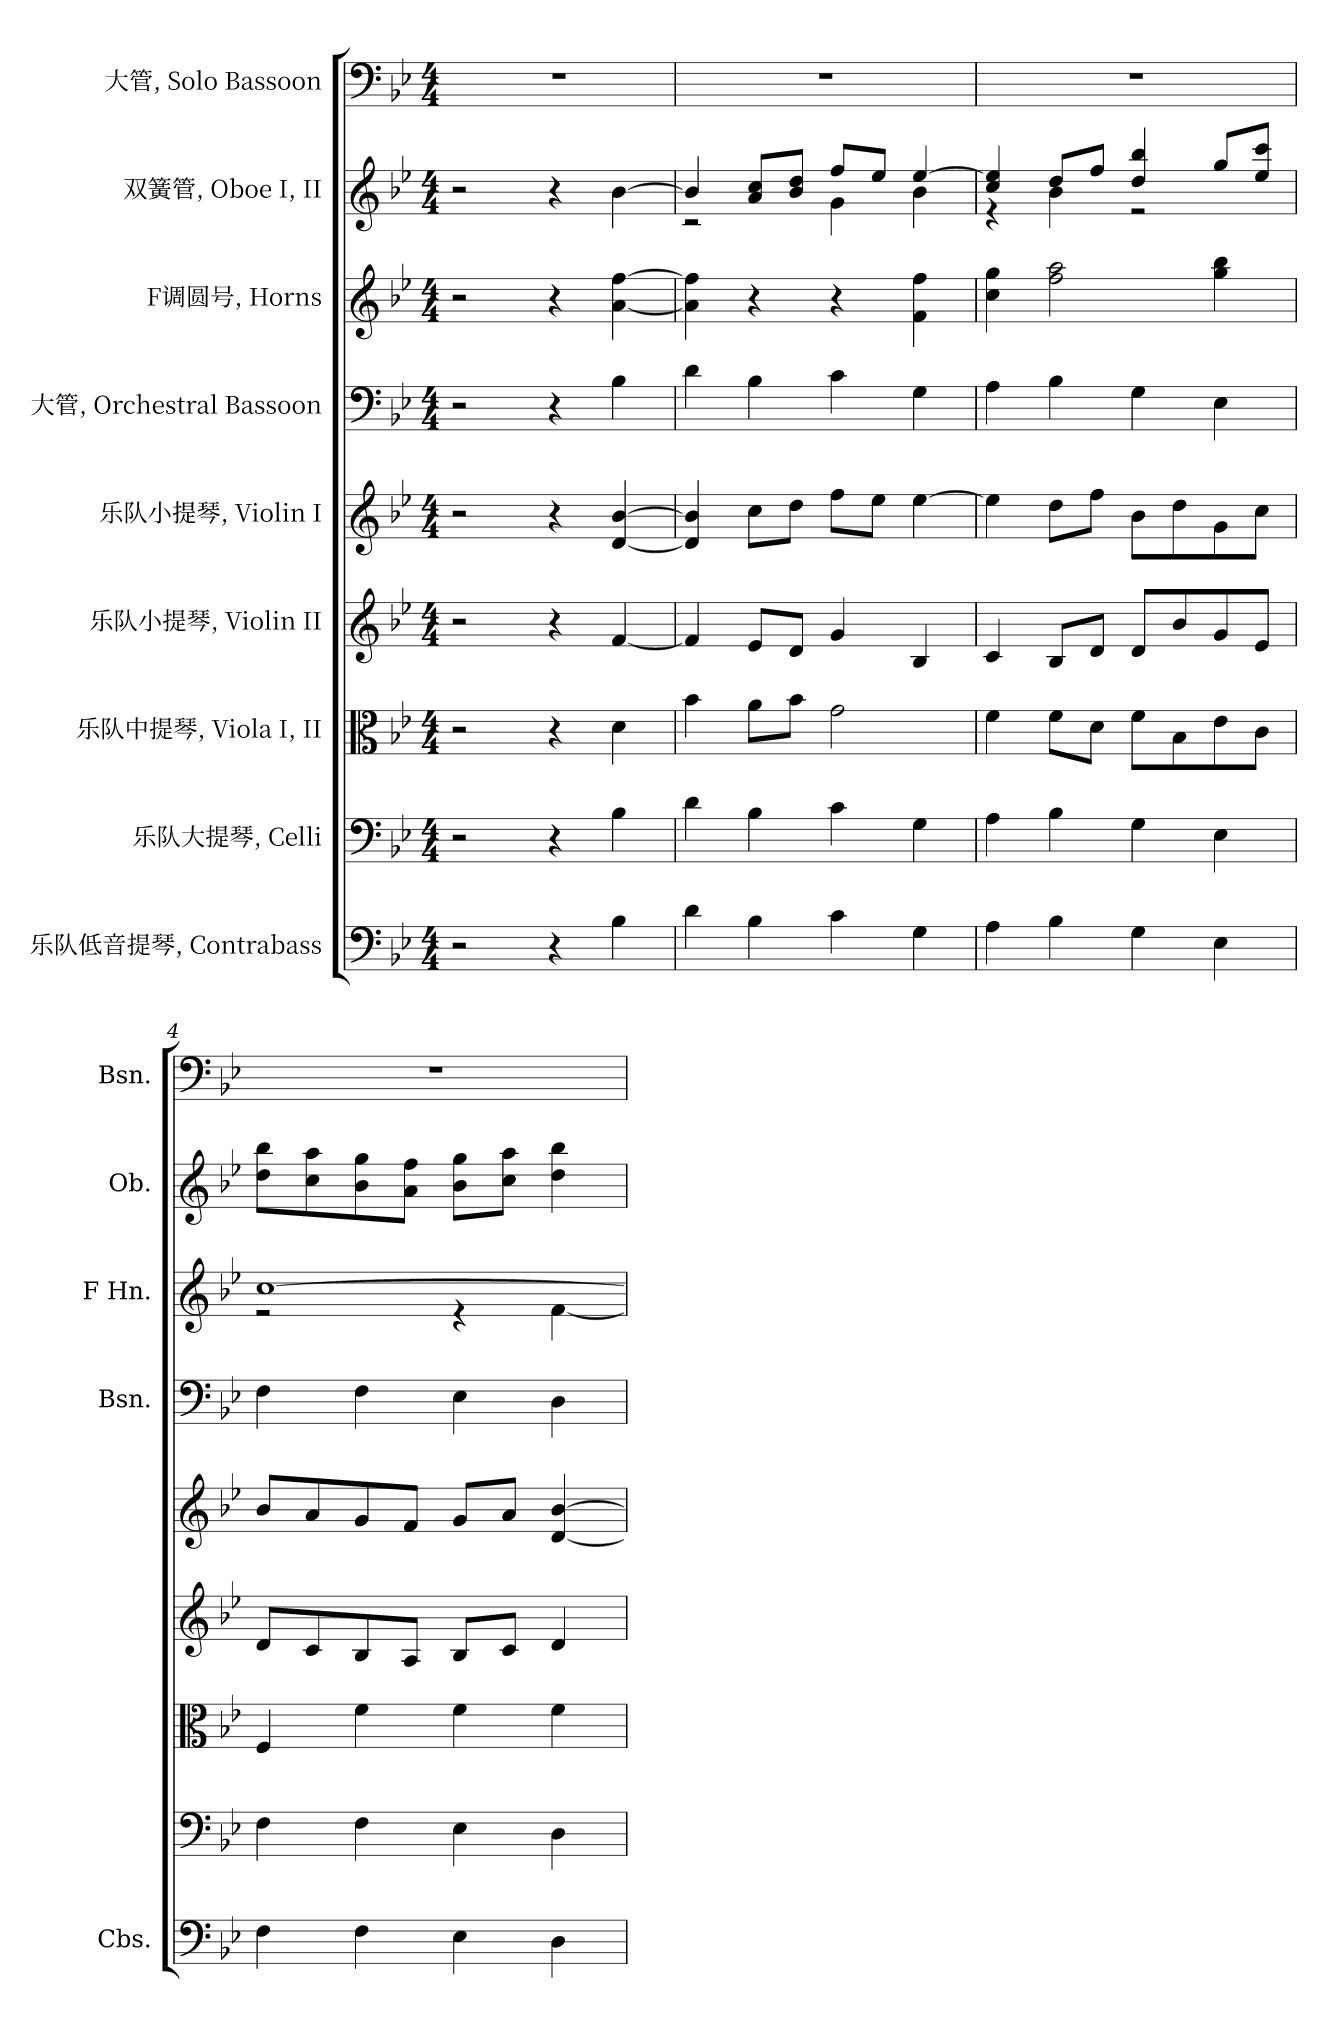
**kern	**kern	**kern	**kern	**kern	**kern	**kern	**kern	**kern
*part9	*part8	*part7	*part6	*part5	*part4	*part3	*part2	*part1
*staff9	*staff8	*staff7	*staff6	*staff5	*staff4	*staff3	*staff2	*staff1
*I"乐队低音提琴, Contrabass	*I"乐队大提琴, Celli	*I"乐队中提琴, Viola I, II	*I"乐队小提琴, Violin II	*I"乐队小提琴, Violin I	*I"大管, Orchestral Bassoon	*I"F调圆号, Horns	*I"双簧管, Oboe I, II	*I"大管, Solo Bassoon
*I'Cbs.	*	*	*	*	*I'Bsn.	*I'F Hn.	*I'Ob.	*I'Bsn.
*clefF4	*clefF4	*clefC3	*clefG2	*clefG2	*clefF4	*clefG2	*clefG2	*clefF4
*ITrd7c12	*	*	*	*	*	*ITrd4c7	*	*
*k[b-e-]	*k[b-e-]	*k[b-e-]	*k[b-e-]	*k[b-e-]	*k[b-e-]	*k[b-e-a-]	*k[b-e-]	*k[b-e-]
*M4/4	*M4/4	*M4/4	*M4/4	*M4/4	*M4/4	*M4/4	*M4/4	*M4/4
*MM108	*MM108	*MM108	*MM108	*MM108	*MM108	*MM108	*MM108	*MM108
=1	=1	=1	=1	=1	=1	=1	=1	=1
2r	2r	2r	2r	2r	2r	2r	2r	1r
4r	4r	4r	4r	4r	4r	4r	4r	.
4BB-\	4B-\	4d\	[4f/	[4d/ [4b-/	4B-\	[4d\ [4b-\	[4b-\	.
=2	=2	=2	=2	=2	=2	=2	=2	=2
*	*	*	*	*	*	*	*^	*
4D\	4d\	4b-\	4f/]	4d/] 4b-/]	4d\	4d\] 4b-\]	4b-/]	2r	1r
4BB-\	4B-\	8a\L	8e-/L	8cc\L	4B-\	4r	8a/ 8cc/L	.	.
.	.	8b-\J	8d/J	8dd\J	.	.	8b-/ 8dd/J	.	.
4C\	4c\	2g\	4g/	8ff\L	4c\	4r	8ff/L	4g\	.
.	.	.	.	8ee-\J	.	.	8ee-/J	.	.
4GG\	4G\	.	4B-/	[4ee-\	4G\	4B-\ 4b-\	[4ee-/	4b-\	.
=3	=3	=3	=3	=3	=3	=3	=3	=3	=3
4AA\	4A\	4f\	4c/	4ee-\]	4A\	4f\ 4cc\	4cc/ 4ee-/]	4r	1r
4BB-\	4B-\	8f\L	8B-/L	8dd\L	4B-\	2b-\ 2dd\	8dd/L	4b-\	.
.	.	8d\J	8d/J	8ff\J	.	.	8ff/J	.	.
4GG\	4G\	8f\L	8d/L	8b-\L	4G\	.	4dd/ 4bb-/	2r	.
.	.	8B-\	8b-/	8dd\	.	.	.	.	.
4EE-\	4E-\	8e-\	8g/	8g\	4E-\	4cc\ 4ee-\	8gg/L	.	.
.	.	8c\J	8e-/J	8cc\J	.	.	8ee-/ 8ccc/J	.	.
*	*	*	*	*	*	*	*v	*v	*
=4	=4	=4	=4	=4	=4	=4	=4	=4
*	*	*	*	*	*	*^	*	*
4FF\	4F\	4F/	8d/L	8b-/L	4F\	[1f	2r	8dd\ 8bb-\L	1r
.	.	.	8c/	8a/	.	.	.	8cc\ 8aa\	.
4FF\	4F\	4f\	8B-/	8g/	4F\	.	.	8b-\ 8gg\	.
.	.	.	8A/J	8f/J	.	.	.	8a\ 8ff\J	.
4EE-\	4E-\	4f\	8B-/L	8g/L	4E-\	.	4r	8b-\ 8gg\L	.
.	.	.	8c/J	8a/J	.	.	.	8cc\ 8aa\J	.
4DD\	4D\	4f\	4d/	[4d/ [4b-/	4D\	.	[4B-\	4dd\ 4bb-\	.
*	*	*	*	*	*	*v	*v	*	*
=	=	=	=	=	=	=	=	=
*-	*-	*-	*-	*-	*-	*-	*-	*-
